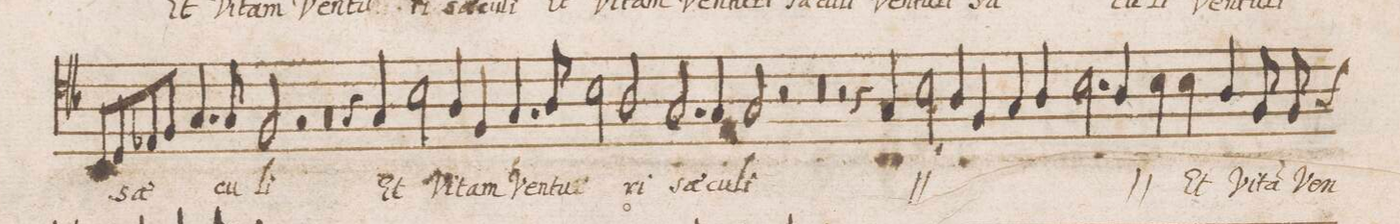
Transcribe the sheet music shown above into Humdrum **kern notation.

**kern	**text
*I"TENOR	*
*clefC4	*
*k[b-]	*
*met(C|)	*
*M2/1	*
8C/L	sae-
8D/	.
8E-X/	.
8F/J	.
4.G/	.
8G/	cu-
=171-	=171-
2F/	-li
2r	.
0r	.
=172-	=172-
4r	.
4G/	Et
2B-\	Vi-
=173-	=173-
4A/	-tam
4F/	ven-
4.G/	-tu-
8A/	.
2B-\	.
2A/	-ri
=174-	=174-
2.G/	sae-
4G/	-cu-
2G/	-li
2r	.
=175-	=175-
0r	.
=176-	=176-
2r	.
4r	.
*	*ij
4G/	Et
2B-\	Vi-
4A/	-tam
4F/	Ven-
=177-	=177-
4G/	-tu-
4A/	-ri
2.B-\	sae-
4A/	-cu-
4B-\	-li
*	*Xij
4B-\	Et
=178-	=178-
4A/	vi-
8F/	-ta(m)
8F/	ven-
*-	*-
